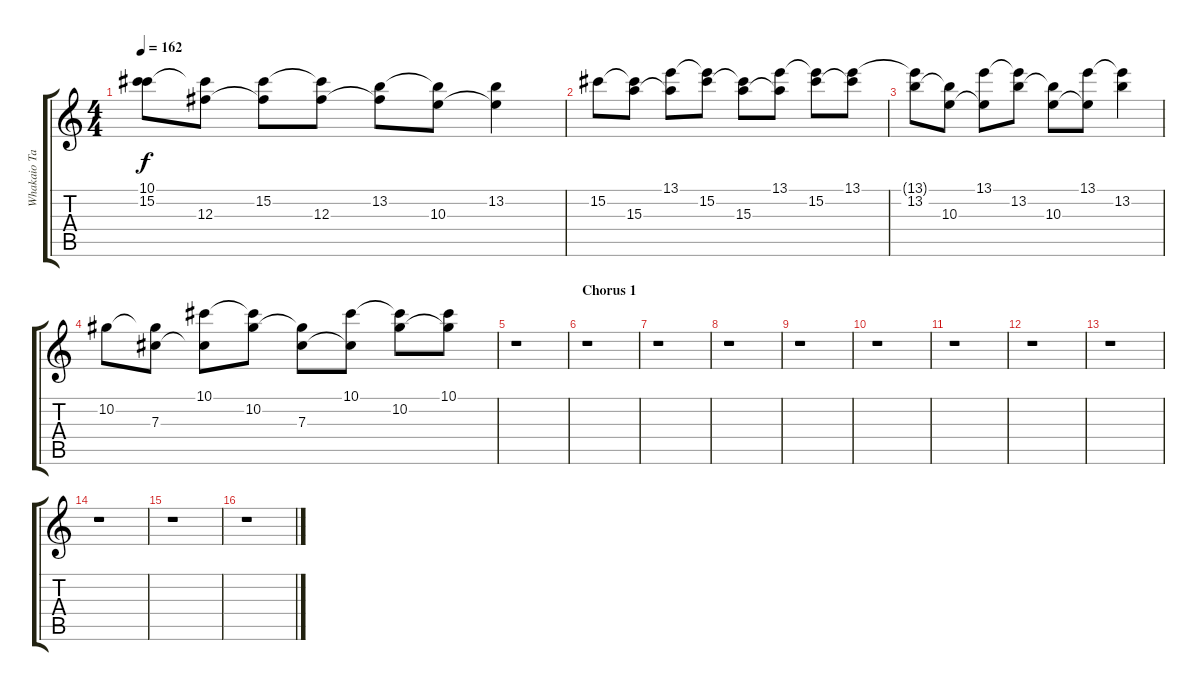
\track ("Whakaio Taahi" "Whakaio Ta") {instrument electricguitarjazz}
\staff {score tabs}
\tuning (Eb4 Bb3 Gb3 Db3 Ab2 Db2) {hide}
\ts (4 4)
\tempo 162
\clef g2
\ks c
(10.1{t} 15.2).8{dy f} (15.2{t} 12.3).8 (15.2 12.3{t}).8 (15.2{t} 12.3).8 (13.2 12.3{t}).8 (13.2{t} 10.3).8 (13.2 10.3{t}).4 |
15.2.8 (15.2{t} 15.3).8 (13.1 15.3{t}).8 (13.1{t} 15.2).8 (15.2{t} 15.3).8 (13.1 15.3{t}).8 (13.1{t} 15.2).8 (13.1 15.2{t}).8 |
(13.1{t} 13.2).8 (13.2{t} 10.3).8 (13.1 10.3{t}).8 (13.1{t} 13.2).8 (13.2{t} 10.3).8 (13.1 10.3{t}).8 (13.1{t} 13.2).4 |
10.2.8 (10.2{t} 7.3).8 (10.1 7.3{t}).8 (10.1{t} 10.2).8 (10.2{t} 7.3).8 (10.1 7.3{t}).8 (10.1{t} 10.2).8 (10.1 10.2{t}).8 |
r.1 |
\section ("" "Chorus 1")
r.1 |
r.1 |
r.1 |
r.1 |
r.1 |
r.1 |
r.1 |
r.1 |
r.1 |
r.1 |
r.1
